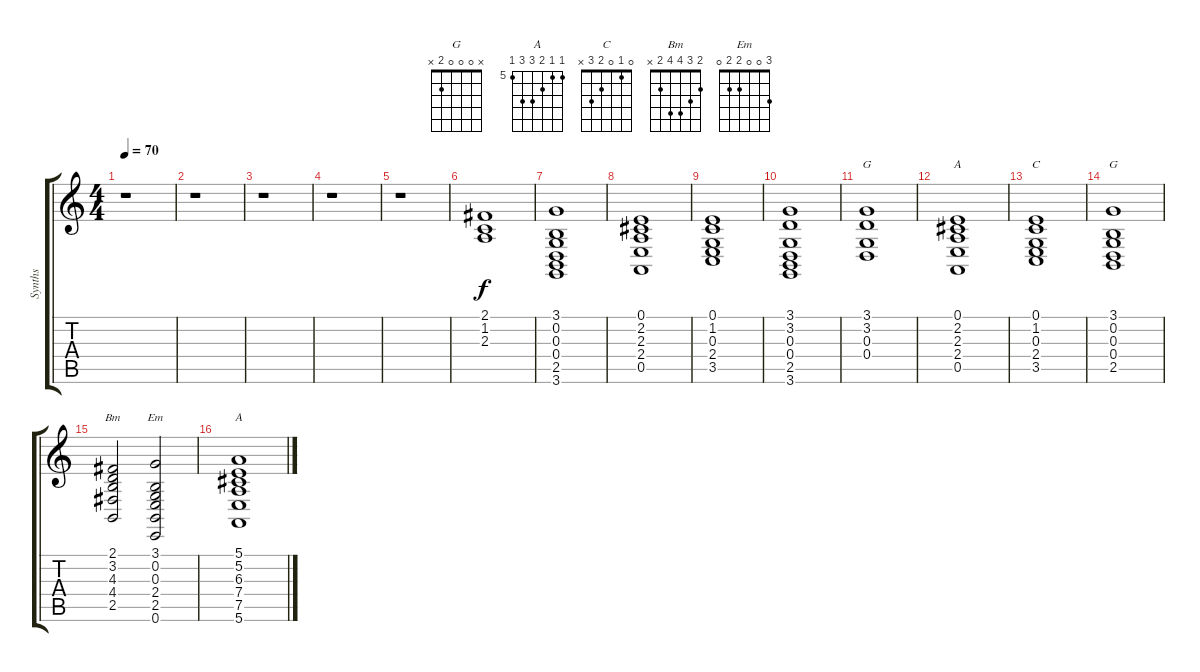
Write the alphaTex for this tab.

\track ("Synths" "Synths") {instrument synthstrings1}
\staff {score tabs}
\tuning (E4 B3 G3 D3 A2 E2) {hide}
\chord ("G" 3 3 0 0 x x)
\chord ("A" 0 2 2 2 0 x)
\chord ("C" 0 1 0 2 3 x)
\chord ("G" x 0 0 0 2 x)
\chord ("Bm" 2 3 4 4 2 x)
\chord ("Em" 3 0 0 2 2 0)
\chord ("A" 5 5 6 7 7 5) {firstfret 5}
\ts (4 4)
\tempo 70
\clef g2
\ks c
r.1{dy f} |
r.1 |
r.1 |
r.1 |
r.1 |
(2.1 1.2 2.3).1 |
(3.1 0.2 0.3 0.4 2.5 3.6).1 |
(0.1 2.2 2.3 2.4 0.5).1 |
(0.1 1.2 0.3 2.4 3.5).1 |
(3.1 3.2 0.3 0.4 2.5 3.6).1 |
(3.1 3.2 0.3 0.4).1{ch "G"} |
(0.1 2.2 2.3 2.4 0.5).1{ch "A"} |
(0.1 1.2 0.3 2.4 3.5).1{ch "C"} |
(3.1 0.2 0.3 0.4 2.5).1{ch "G"} |
(2.1 3.2 4.3 4.4 2.5).2{ch "Bm"} (3.1 0.2 0.3 2.4 2.5 0.6).2{ch "Em"} |
(5.1 5.2 6.3 7.4 7.5 5.6).1{ch "A"}
